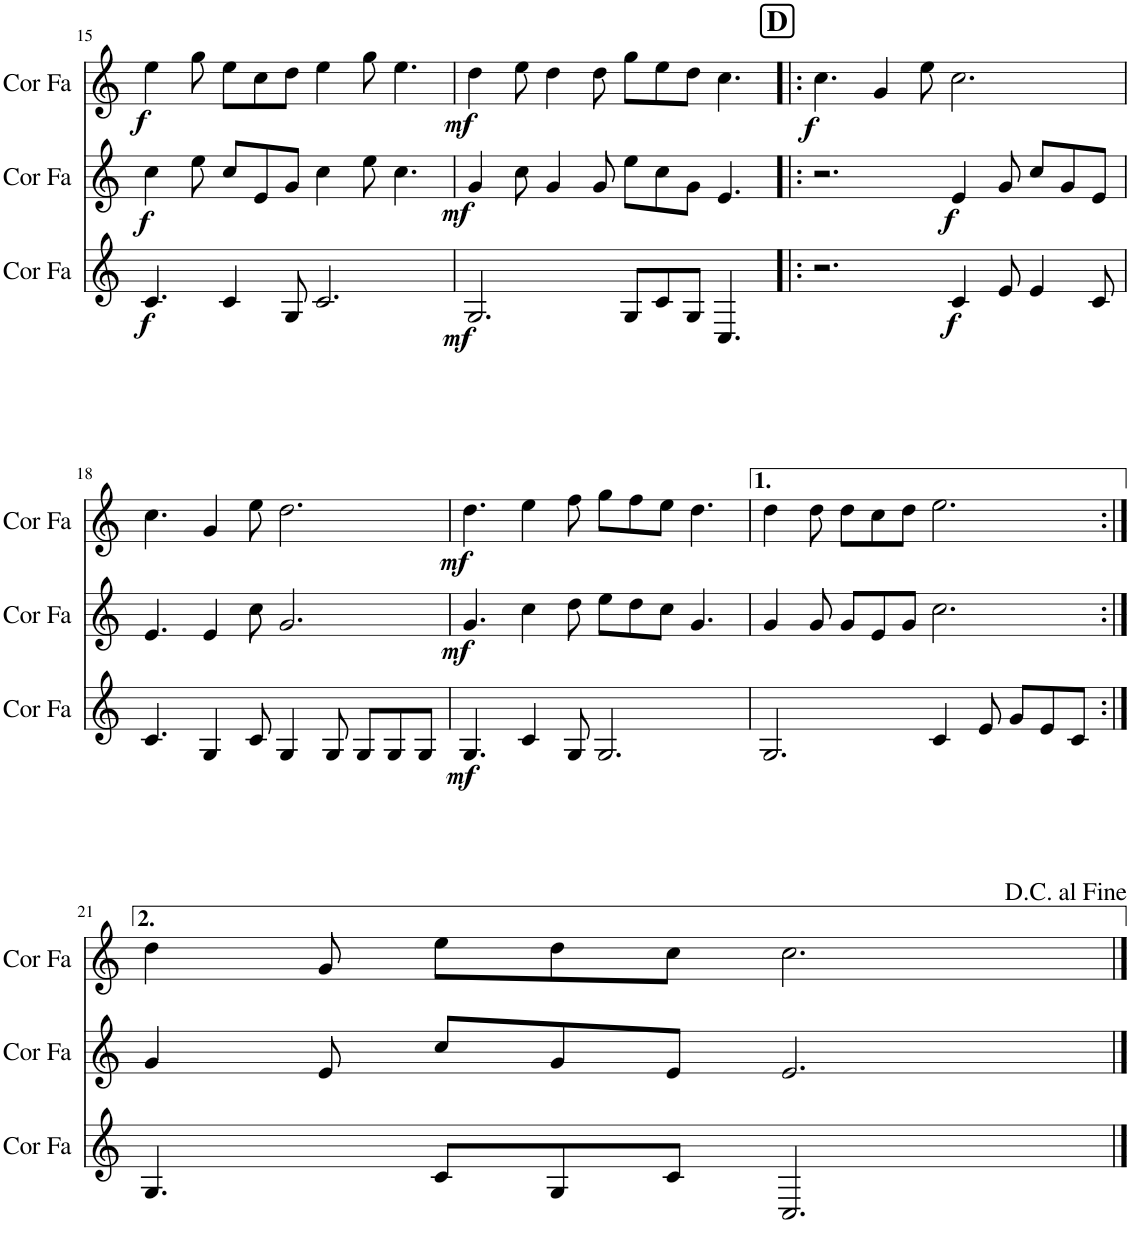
**kern	**dynam	**kern	**dynam	**kern	**dynam
*part3	*part3	*part2	*part2	*part1	*part1
*staff3	*staff3	*staff2	*staff2	*staff1	*staff1
*I"Cor en Fa	*	*I"Cor en Fa	*	*I"Cor en Fa	*
*I'Cor Fa	*	*I'Cor Fa	*	*I'Cor Fa	*
!!LO:PB:g=z
*clefG2	*	*clefG2	*	*clefG2	*
*Trd4c7	*	*Trd4c7	*	*Trd4c7	*
*k[]	*	*k[]	*	*k[]	*
*M12/8	*	*M12/8	*	*M12/8	*
=15	=15	=15	=15	=15	=15
!	!LO:DY:b	!	!LO:DY:b	!	!LO:DY:b
4.c/	f	4cc\	f	4ee\	f
.	.	8ee\	.	8gg\	.
4c/	.	8cc/L	.	8ee\L	.
.	.	8e/	.	8cc\	.
8G/	.	8g/J	.	8dd\J	.
2.c/	.	4cc\	.	4ee\	.
.	.	8ee\	.	8gg\	.
.	.	4.cc\	.	4.ee\	.
=16	=16	=16	=16	=16	=16
!	!LO:DY:b	!	!LO:DY:b	!	!LO:DY:b
2.G/	mf	4g/	mf	4dd\	mf
.	.	8cc\	.	8ee\	.
.	.	4g/	.	4dd\	.
.	.	8g/	.	8dd\	.
8G/L	.	8ee\L	.	8gg\L	.
8c/	.	8cc\	.	8ee\	.
8G/J	.	8g\J	.	8dd\J	.
4.C/	.	4.e/	.	4.cc\	.
!!LO:REH:place=s1:a:B:cj:fs=14:t=D
=17!|:	=17!|:	=17!|:	=17!|:	=17!|:	=17!|:
!	!	!	!	!	!LO:DY:b
2.r	.	2.r	.	4.cc\	f
.	.	.	.	4g/	.
.	.	.	.	8ee\	.
!	!LO:DY:b	!	!LO:DY:b	!	!
4c/	f	4e/	f	2.cc\	.
8e/	.	8g/	.	.	.
4e/	.	8cc/L	.	.	.
.	.	8g/	.	.	.
8c/	.	8e/J	.	.	.
!!LO:LB:g=z
=18	=18	=18	=18	=18	=18
4.c/	.	4.e/	.	4.cc\	.
4G/	.	4e/	.	4g/	.
8c/	.	8cc\	.	8ee\	.
4G/	.	2.g/	.	2.dd\	.
8G/	.	.	.	.	.
8G/L	.	.	.	.	.
8G/	.	.	.	.	.
8G/J	.	.	.	.	.
=19	=19	=19	=19	=19	=19
!	!LO:DY:b	!	!LO:DY:b	!	!LO:DY:b
4.G/	mf	4.g/	mf	4.dd\	mf
4c/	.	4cc\	.	4ee\	.
8G/	.	8dd\	.	8ff\	.
2.G/	.	8ee\L	.	8gg\L	.
.	.	8dd\	.	8ff\	.
.	.	8cc\J	.	8ee\J	.
.	.	4.g/	.	4.dd\	.
=20	=20	=20	=20	=20	=20
2.G/	.	4g/	.	4dd\	.
.	.	8g/	.	8dd\	.
.	.	8g/L	.	8dd\L	.
.	.	8e/	.	8cc\	.
.	.	8g/J	.	8dd\J	.
4c/	.	2.cc\	.	2.ee\	.
8e/	.	.	.	.	.
8g/L	.	.	.	.	.
8e/	.	.	.	.	.
8c/J	.	.	.	.	.
!!LO:LB:g=z
=21:|!	=21:|!	=21:|!	=21:|!	=21:|!	=21:|!
4.G/	.	4g/	.	4dd\	.
.	.	8e/	.	8g/	.
8c/L	.	8cc/L	.	8ee\L	.
8G/	.	8g/	.	8dd\	.
8c/J	.	8e/J	.	8cc\J	.
2.C/	.	2.e/	.	2.cc\	.
==	==	==	==	==	==
*-	*-	*-	*-	*-	*-
